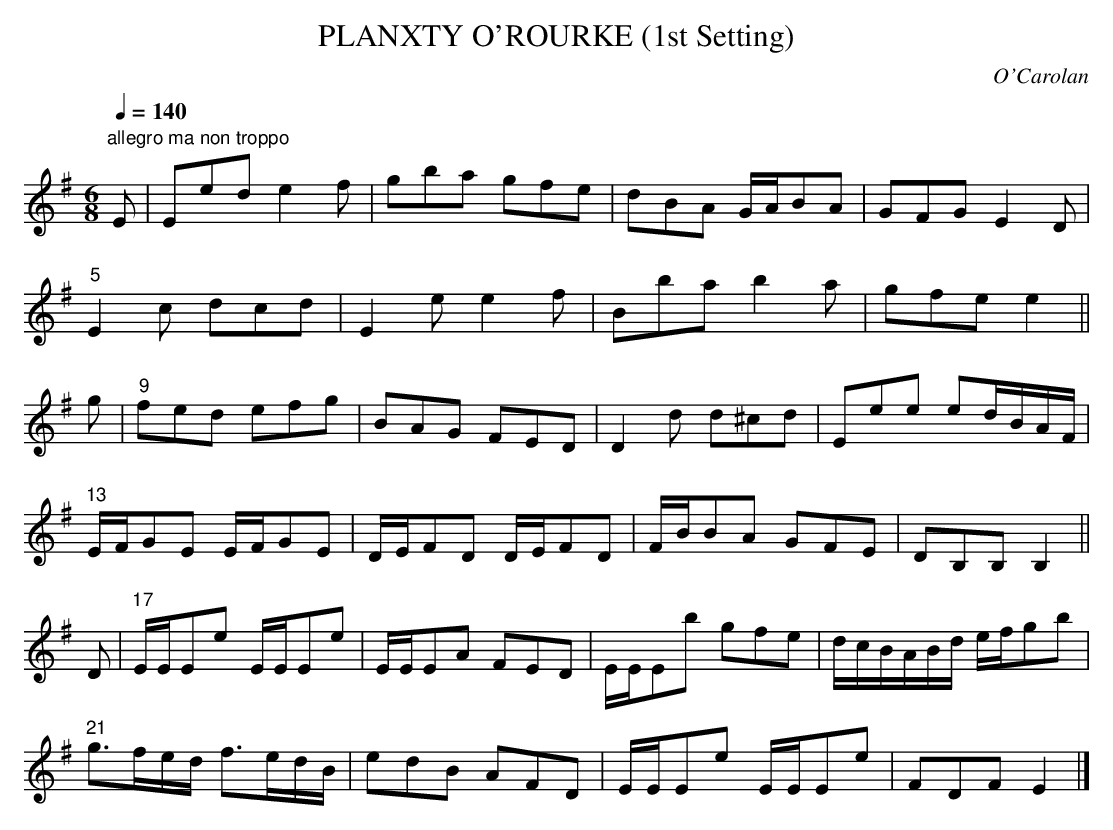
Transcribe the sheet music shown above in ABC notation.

X:1
T:PLANXTY O'ROURKE (1st Setting)
C:O'Carolan
Q:1/4=140
M:6/8
L:1/8
K:Em
"allegro ma non troppo"
E|Eed e2f|gba gfe|dBA G/A/BA|GFG E2D|
"5"E2c dcd|E2e e2f|Bba b2a|gfe e2||
g|"9"fed efg|BAG FED|D2d d^cd|Eee ed/B/A/F/|
"13"E/F/GE E/F/GE|D/E/FD D/E/FD|F/B/BA GFE|DB,B, B,2||
D|"17"E/E/Ee E/E/Ee|E/E/EA FED|E/E/Eb gfe|d/c/B/A/B/d/ e/f/gb|
"21"g3/f/e/d/ f3/e/d/B/|edB AFD|E/E/Ee E/E/Ee|FDF E2|]
